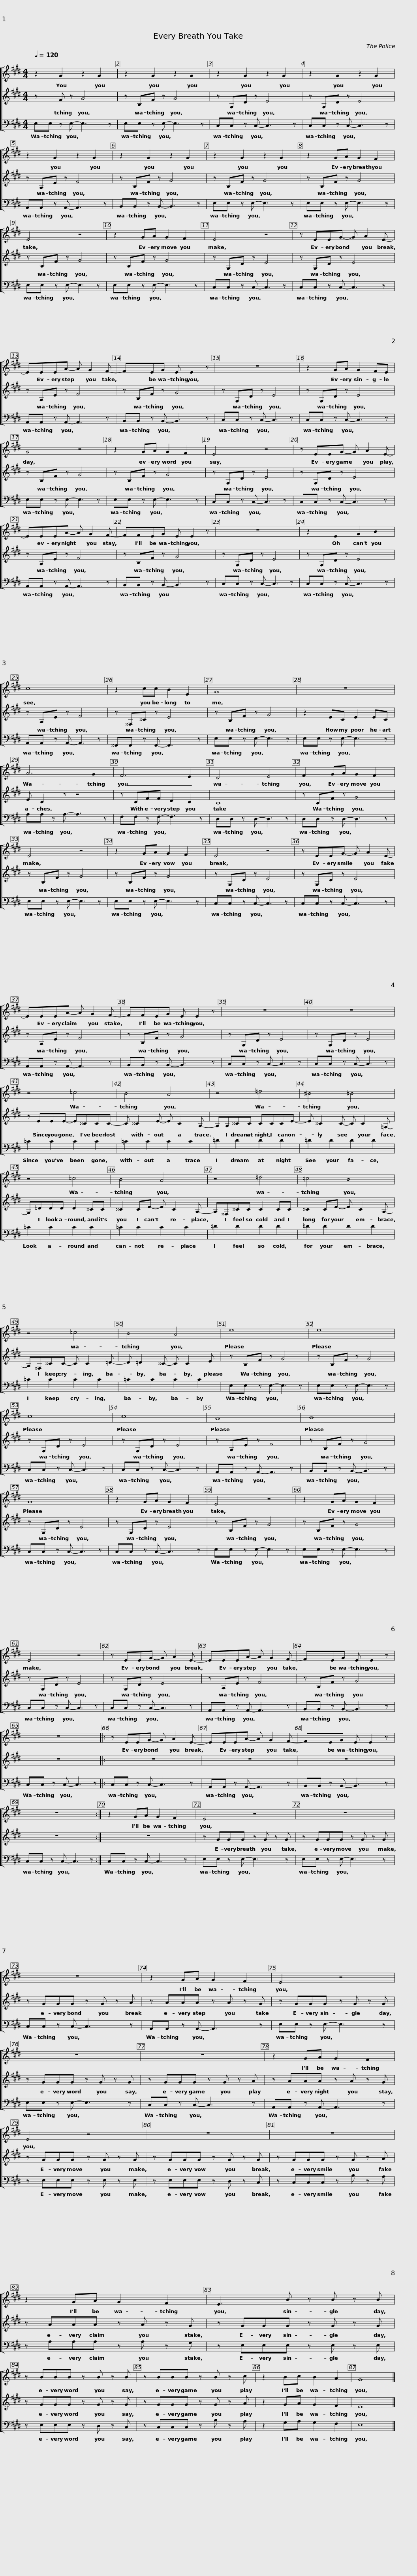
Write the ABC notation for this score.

X:1
%%score [ 1 2 3 ]
L:1/8
Q:1/4=120
M:4/4
I:linebreak $
K:E
V:1 treble
V:2 treble
V:3 bass
V:1
 z2 G2 z2 G2 | z2 G2 z2 G2 | z2 G2 z2 G2 |$ z2 G2 z2 G2 | z2 G2 z2 G2 | %5
 z2 G2 z2 G2 |$ z2 G2 z2 G2 | z2 GA G2 F2 | E4 z4 |$ z2 GA G2 F2 | %10
 E4 z4 | z EEG- G A2 E- |$ EEEA- A G2 F- | FxEG E E2 z | z8 |$ %15
 z2 GA G2 FE | G4 z4 | z2 GA G2 F2 |$ E4 z4 | z EEG- G A2 E- | %20
 EEEA- A G2 F- |$ FFEG E E2 z | z8 | z2 E2 G2 B2 |$ c8 | %25
 z2 cc B2 E2 | G8 |$ z8 | A6 G2 | F6 E2 |$ %30
 D4 E4 | F2 GA G2 F2 | E4 z4 |$ z2 GA G2 F2 | E4 z4 | %35
 z EEG- G A2 E- |$ EEEA- A G2 F- | FFEG E E2 z | z8 |$ z8 | %40
 z4 =c4 | B4 A4 |$ z4 =d4 | ^B4 =B4 | z4 =c4 |$ %45
 B4 A4 | z4 =d4 | =c4 B4 |$ z4 =c4 | B4 A4 | %50
 e8 |$ e8 | c8 | c8 |$ A8 | %55
 B8 | G8 |$ z2 GA G2 F2 | E4 z4 | z2 GA G2 F2 |$ %60
 E4 z4 | z EEG- G A2 E- | EEEA- A G2 F- |$ FxEG E E2 z | z8 |: %65
 z EEG- G A2 E- |$ EEEA- A G2 F- | FxEG E E2 z | z8 :|$ z2 GA G2 F2 | %70
 E4 z4 | z8 |$ z8 | z2 GA G2 F2 | E4 z4 |$ %75
 z8 | z8 | z2 GA G2 F2 |$ E4 z4 | z8 | %80
 z8 |$ z2 GA G2 F2 | E3 B z B z B | z BBB z B z B |$ z BBB z B z c | %85
 z2 Bc B2 A2 | G8 |] %87
V:2
zxF z G4 | z B,F z G4 | z G,D z E4 |$ z G,D z E4 | z A,E z F4 | %5
 z B,F z G4 |$ z B,F z G4 | z B,F z G4 | z B,F z G4 |$ z B,F z G4 | %10
 z G,D z E4 | z G,D z E4 |$ z A,E z F4 | z B,F z G4 | z G,D z E4 |$ %15
 z G,D z E4 | z B,F z G4 | z B,F z G4 |$ z G,D z E4 | z G,D z E4 | %20
 z A,E z F4 |$ z B,F z G4 | z G,D z E4 | z G,D z E4 |$ z A,E z F4 | %25
 z ^^F,^^C z E4 | z B,F z G4 |$ z2 EC E2 EC | E C2 z z4 | z CFF D2 C2 |$ %30
 B,8 | z B,F z G4 | z B,F z G4 |$ z B,F z G4 | z G,D z E4 | %35
 z G,D z E4 |$ z A,E z F4 | z B,F z G4 | z G,D z E4 |$ z G,D z E4 | %40
 z EEE- E^^CCC- | C ^^C2 E- E C2 A,- |$ A,A,^^CC CCCE- | E ^^C2 C- C C2 =G,- | G,=DDD D2 ^^CC |$ %45
 ^^C2 CE- E C2 A,- | A,^^F,^^CC C2 CC | ^^C2 CE- E C2 A,- |$ A,^^F,^^CC- C C2 =D- | D =D2 ^^C- C C2 E | %50
 z B,F z G4 |$ z B,F z G4 | z G,D z E4 | z G,D z E4 |$ z A,E z F4 | %55
 z B,F z G4 | z G,D z E4 |$ z G,D z E4 | z B,F z G4 | z B,F z G4 |$ %60
 z G,D z E4 | z G,D z E4 | z A,E z F4 |$ z B,F z G4 | z8 |: %65
 z8 |$ z8 | z8 | z8 :|$ z8 | %70
 z GGG z G z G | z GGG z G z G |$ z GGG z G z A | z AAA z A z G | z GGG z G z G |$ %75
 z GGG z G z G | z GGG z G z A | z AAA z A z G |$ z GGG z G z G | z GGG z G z G | %80
 z GGG z G z A |$ z AAA z A z G | z GGG z G z G | z GGG z G z G |$ z GGG z G z A | %85
 z2 GA G2 F2 | E8 |] %87
V:3
 E,E, z E,- E,3 z | E,E, z E,- E,3 z | C,C, z C,- C,3 z |$ C,C, z C,- C,3 z | A,,A,, z A,,- A,,3 z | %5
 B,,B,, z B,,- B,,3 z |$ E,E, z E,- E,3 z | E,E, z E,- E,3 z | E,E, z E,- E,3 z |$ E,E, z E,- E,3 z | %10
 C,C, z C,- C,3 z | C,C, z C,- C,3 z |$ A,,A,, z A,,- A,,3 z | B,,B,, z B,,- B,,3 z | C,C, z C,- C,3 z |$ %15
 C,C, z C,- C,3 z | E,E, z E,- E,3 z | E,E, z E,- E,3 z |$ C,C, z C,- C,3 z | C,C, z C,- C,3 z | %20
 A,,A,, z A,,- A,,3 z |$ B,,B,, z B,,- B,,3 z | C,C, z C,- C,3 z | C,C, z C,- C,3 z |$ A,,A,, z A,,- A,,3 z | %25
 ^^F,,F,, z F,,- F,,3 z | E,E, z E,- E,3 z |$ E,E, z E,- E,3 z | A,A, z A,- A,3 z | F,F, z F,- F,3 z |$ %30
 D,D, z D,- D,3 z | D,D, z D,- D,3 z | E,E, z E,- E,3 z |$ E,E, z E,- E,3 z | C,C, z C,- C,3 z | %35
 C,C, z C,- C,3 z |$ A,,A,, z A,,- A,,3 z | B,,B,, z B,,- B,,3 z | C,C, z C,- C,3 z |$ C,C, z C,- C,3 z | %40
 =C2 C2 C2 C2 | =C2 C2 C2 C2 |$ =D2 D2 D2 D2 | =D2 D2 D2 D2 | =C2 C2 C2 C2 |$ %45
 =C2 C2 C2 C2 | =D2 D2 D2 D2 | =D2 D2 D2 D2 |$ =C2 C2 C2 C2 | =C2 C2 C2 C2 | %50
 E,E, z E,- E,3 z |$ E,E, z E,- E,3 z | C,C, z C,- C,3 z | C,C, z C,- C,3 z |$ A,,A,, z A,,- A,,3 z | %55
 B,,B,, z B,,- B,,3 z | C,C, z C,- C,3 z |$ C,C, z C,- C,3 z | E,E, z E,- E,3 z | E,E, z E,- E,3 z |$ %60
 C,C, z C,- C,3 z | C,C, z C,- C,3 z | A,,A,, z A,,- A,,3 z |$ B,,B,, z B,,- B,,3 z | C,C, z C,- C,3 z |: %65
 C,C, z C,- C,3 z |$ A,,A,, z A,,- A,,3 z | B,,B,, z B,,- B,,3 z | C,C, z C,- C,3 z :|$ C,C, z C,- C,3 z | %70
 E,E, z E,- E,3 z | E,E, z E,- E,3 z |$ C,C, z C,- C,3 z | A,,A,, z A,,- A,,3 z | E,E, z E,- E,3 z |$ %75
 E,E, z E,- E,3 z | C,C, z C,- C,3 z | A,,A,, z A,,- A,,3 z |$ z E,E,E, z E, z E, | z E,E,E, z D, z C, | %80
 z C,C,C, z B, z A, |$ z A,A,A, z A, z G, | z E,E,E, z E, z E, | z E,E,E, z D, z C, |$ z C,C,C, z B, z A, | %85
 z2 G,A, G,2 F,2 | E,8 |] %87
